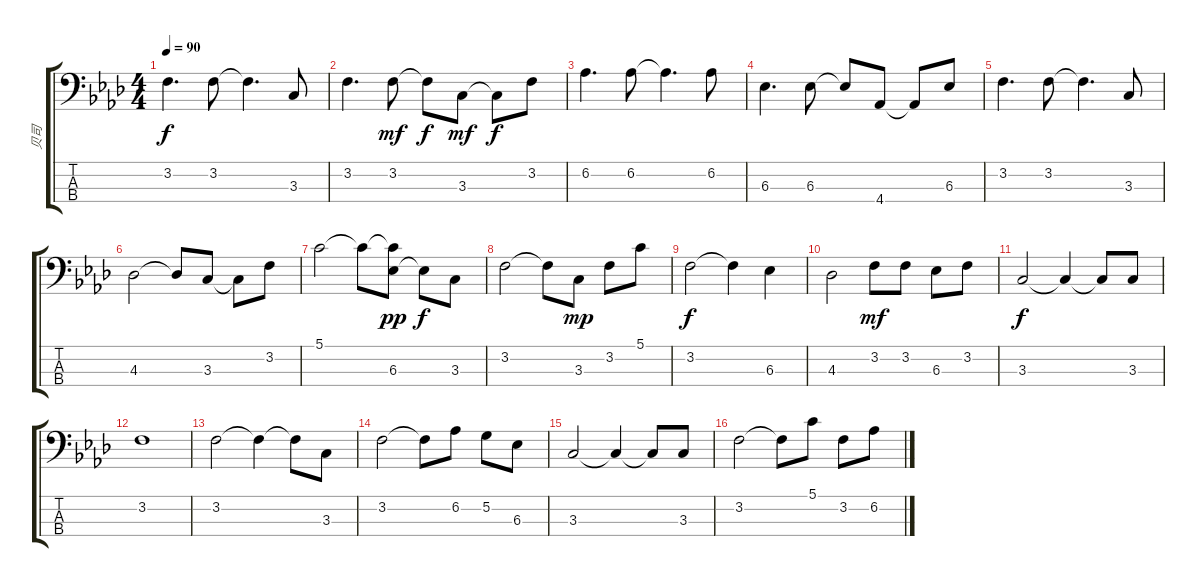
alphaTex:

\track ("贝司" "贝司") {instrument electricbassfinger}
\staff {score tabs}
\tuning (G2 D2 A1 E1) {hide}
\ts (4 4)
\tempo 90
\clef f4
\ks ab
3.2.4{d dy f} 3.2.8 3.2{t}.4{d} 3.3.8 |
3.2.4{d} 3.2.8{dy mf} 3.2{t}.8{dy f} 3.3.8{dy mf} 3.3{t}.8{dy f} 3.2.8 |
6.2.4{d} 6.2.8 6.2{t}.4{d} 6.2.8 |
6.3.4{d} 6.3.8 6.3{t}.8 4.4.8 4.4{t}.8 6.3.8 |
3.2.4{d} 3.2.8 3.2{t}.4{d} 3.3.8 |
4.3.2 4.3{t}.8 3.3.8 3.3{t}.8 3.2.8 |
5.1.2 5.1{t}.8 (5.1{t} 6.3).8{dy pp} 6.3{t}.8{dy f} 3.3.8 |
3.2.2 3.2{t}.8 3.3.8{dy mp} 3.2.8 5.1.8 |
3.2.2{dy f} 3.2{t}.4 6.3.4 |
4.3.2 3.2.8{dy mf} 3.2.8 6.3.8 3.2.8 |
3.3.2{dy f} 3.3{t}.4 3.3{t}.8 3.3.8 |
3.2.1 |
3.2.2 3.2{t}.4 3.2{t}.8 3.3.8 |
3.2.2 3.2{t}.8 6.2.8 5.2.8 6.3.8 |
3.3.2 3.3{t}.4 3.3{t}.8 3.3.8 |
3.2.2 3.2{t}.8 5.1.8 3.2.8 6.2.8
